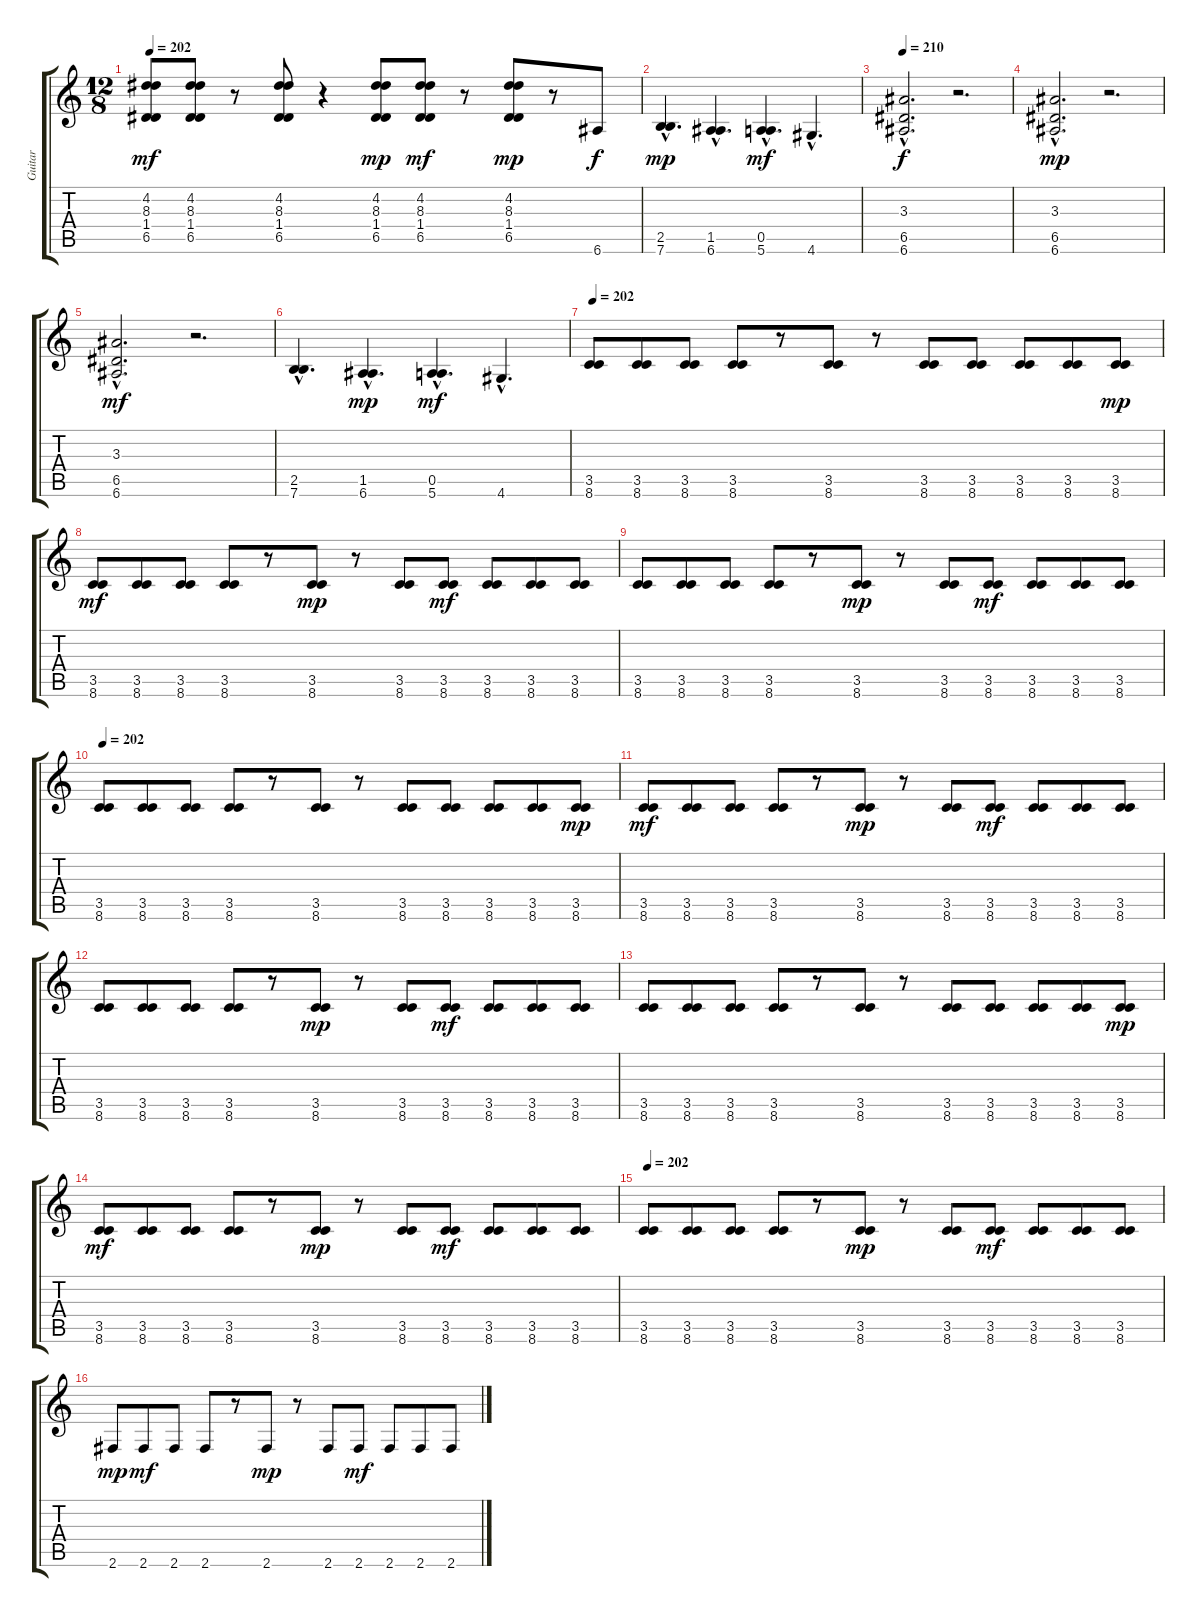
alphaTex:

\track ("Guitar" "Guitar") {instrument overdrivenguitar}
\staff {score tabs}
\tuning (E4 B3 G3 D3 A2 E2) {hide}
\ts (12 8)
\tempo 202
\clef g2
\ks c
(4.2 8.3 1.4 6.5).8{dy mf} (4.2 8.3 1.4 6.5).8 r.8 (4.2 8.3 1.4 6.5).8 r.4 (4.2 8.3 1.4 6.5).8{dy mp} (4.2 8.3 1.4 6.5).8{dy mf} r.8 (4.2 8.3 1.4 6.5).8{dy mp} r.8 6.6.8{dy f} |
(2.5{hac} 7.6{hac}).4{d dy mp} (1.5{hac} 6.6{hac}).4{d} (0.5{hac} 5.6{hac}).4{d dy mf} 4.6{hac}.4{d} |
\tempo 210
(3.3{hac} 6.5{hac} 6.6{hac}).2{d dy f} r.2{d} |
(3.3{hac} 6.5{hac} 6.6{hac}).2{d dy mp} r.2{d} |
(3.3{hac} 6.5{hac} 6.6{hac}).2{d dy mf} r.2{d} |
(2.5{hac} 7.6{hac}).4{d} (1.5{hac} 6.6{hac}).4{d dy mp} (0.5{hac} 5.6{hac}).4{d dy mf} 4.6{hac}.4{d} |
\tempo 202
(3.5 8.6).8 (3.5 8.6).8 (3.5 8.6).8 (3.5 8.6).8 r.8 (3.5 8.6).8 r.8 (3.5 8.6).8 (3.5 8.6).8 (3.5 8.6).8 (3.5 8.6).8 (3.5 8.6).8{dy mp} |
(3.5 8.6).8{dy mf} (3.5 8.6).8 (3.5 8.6).8 (3.5 8.6).8 r.8 (3.5 8.6).8{dy mp} r.8 (3.5 8.6).8 (3.5 8.6).8{dy mf} (3.5 8.6).8 (3.5 8.6).8 (3.5 8.6).8 |
(3.5 8.6).8 (3.5 8.6).8 (3.5 8.6).8 (3.5 8.6).8 r.8 (3.5 8.6).8{dy mp} r.8 (3.5 8.6).8 (3.5 8.6).8{dy mf} (3.5 8.6).8 (3.5 8.6).8 (3.5 8.6).8 |
\tempo 202
(3.5 8.6).8 (3.5 8.6).8 (3.5 8.6).8 (3.5 8.6).8 r.8 (3.5 8.6).8 r.8 (3.5 8.6).8 (3.5 8.6).8 (3.5 8.6).8 (3.5 8.6).8 (3.5 8.6).8{dy mp} |
(3.5 8.6).8{dy mf} (3.5 8.6).8 (3.5 8.6).8 (3.5 8.6).8 r.8 (3.5 8.6).8{dy mp} r.8 (3.5 8.6).8 (3.5 8.6).8{dy mf} (3.5 8.6).8 (3.5 8.6).8 (3.5 8.6).8 |
(3.5 8.6).8 (3.5 8.6).8 (3.5 8.6).8 (3.5 8.6).8 r.8 (3.5 8.6).8{dy mp} r.8 (3.5 8.6).8 (3.5 8.6).8{dy mf} (3.5 8.6).8 (3.5 8.6).8 (3.5 8.6).8 |
(3.5 8.6).8 (3.5 8.6).8 (3.5 8.6).8 (3.5 8.6).8 r.8 (3.5 8.6).8 r.8 (3.5 8.6).8 (3.5 8.6).8 (3.5 8.6).8 (3.5 8.6).8 (3.5 8.6).8{dy mp} |
(3.5 8.6).8{dy mf} (3.5 8.6).8 (3.5 8.6).8 (3.5 8.6).8 r.8 (3.5 8.6).8{dy mp} r.8 (3.5 8.6).8 (3.5 8.6).8{dy mf} (3.5 8.6).8 (3.5 8.6).8 (3.5 8.6).8 |
\tempo 202
(3.5 8.6).8 (3.5 8.6).8 (3.5 8.6).8 (3.5 8.6).8 r.8 (3.5 8.6).8{dy mp} r.8 (3.5 8.6).8 (3.5 8.6).8{dy mf} (3.5 8.6).8 (3.5 8.6).8 (3.5 8.6).8 |
2.6.8{dy mp} 2.6.8{dy mf} 2.6.8 2.6.8 r.8 2.6.8{dy mp} r.8 2.6.8 2.6.8{dy mf} 2.6.8 2.6.8 2.6.8
